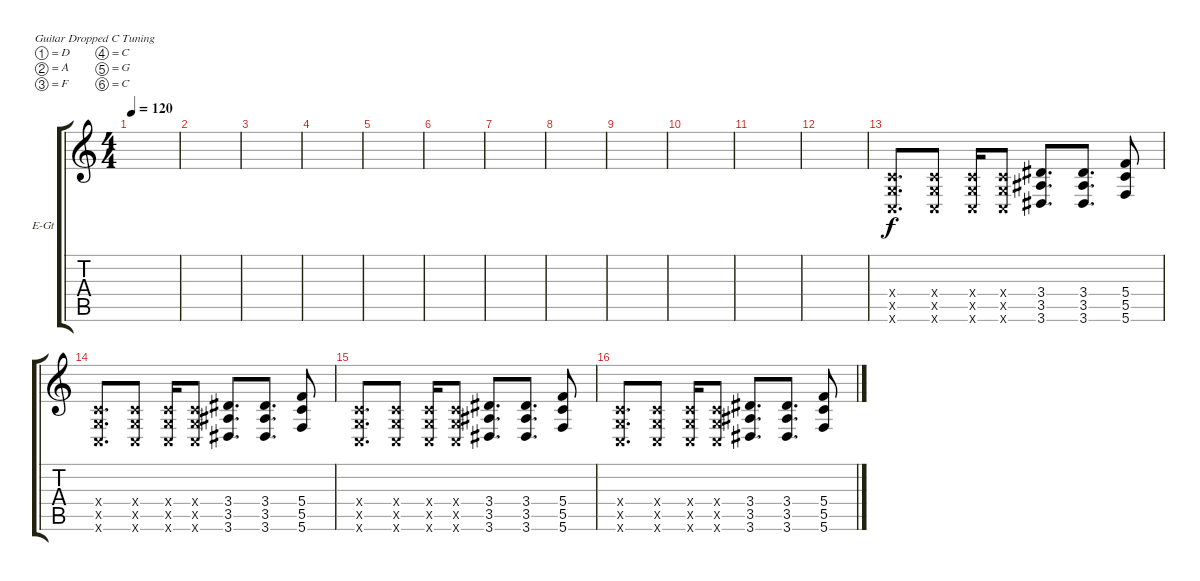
\defaultSystemsLayout 4
\bracketExtendMode groupsimilarinstruments
\firstSystemTrackNameOrientation horizontal
\otherSystemsTrackNameOrientation horizontal
\track ("Aoi II" "E-Gt") {instrument distortionguitar}
\staff {score tabs}
\tuning (D4 A3 F3 C3 G2 C2)
\ts (4 4)
\tempo 120
\clef g2
\ks c
|
|
|
|
|
|
|
|
|
|
|
|
(0.6{x} 0.5{x} 0.4{x}).8{d} (0.5{x} 0.6{x} 0.4{x}).8 (0.6{x} 0.5{x} 0.4{x}).16 (0.5{x} 0.6{x} 0.4{x}).8 (3.6 3.5 3.4).8{d} (3.6 3.5 3.4).8{d} (5.6 5.5 5.4).8 |
(0.6{x} 0.5{x} 0.4{x}).8{d} (0.5{x} 0.6{x} 0.4{x}).8 (0.6{x} 0.5{x} 0.4{x}).16 (0.5{x} 0.6{x} 0.4{x}).8 (3.6 3.5 3.4).8{d} (3.6 3.5 3.4).8{d} (5.6 5.5 5.4).8 |
(0.6{x} 0.5{x} 0.4{x}).8{d} (0.5{x} 0.6{x} 0.4{x}).8 (0.6{x} 0.5{x} 0.4{x}).16 (0.5{x} 0.6{x} 0.4{x}).8 (3.6 3.5 3.4).8{d} (3.6 3.5 3.4).8{d} (5.6 5.5 5.4).8 |
(0.6{x} 0.5{x} 0.4{x}).8{d} (0.5{x} 0.6{x} 0.4{x}).8 (0.6{x} 0.5{x} 0.4{x}).16 (0.5{x} 0.6{x} 0.4{x}).8 (3.6 3.5 3.4).8{d} (3.6 3.5 3.4).8{d} (5.6 5.5 5.4).8
